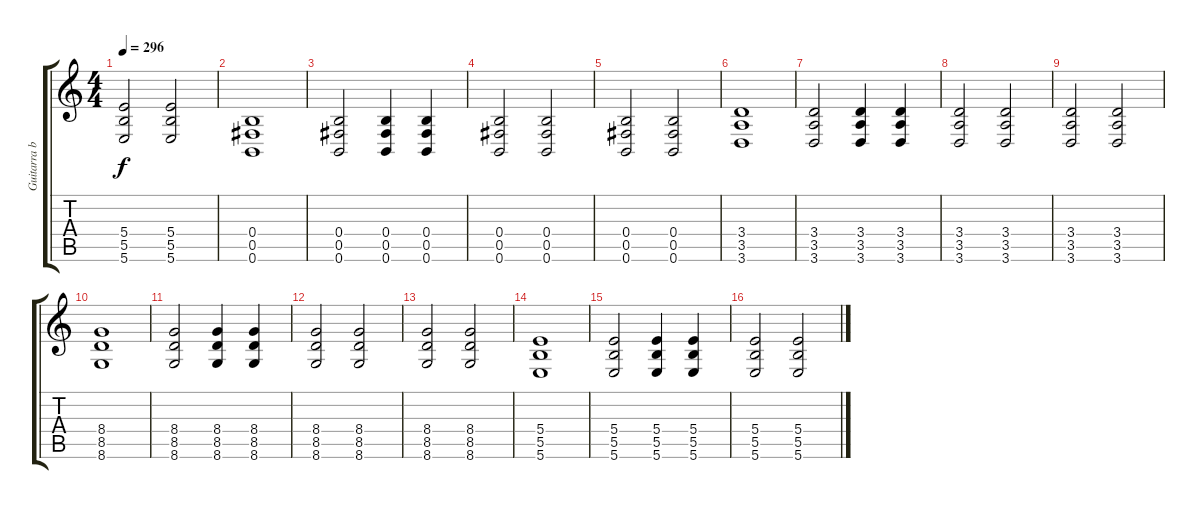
\track ("Guitarra base" "Guitarra b") {instrument distortionguitar}
\staff {score tabs}
\tuning (Db4 Ab3 E3 B2 Gb2 B1) {hide}
\ts (4 4)
\tempo 296
\clef g2
\ks c
(5.4 5.5 5.6).2{dy f} (5.4 5.5 5.6).2 |
(0.4 0.5 0.6).1 |
(0.4 0.5 0.6).2 (0.4 0.5 0.6).4 (0.4 0.5 0.6).4 |
(0.4 0.5 0.6).2 (0.4 0.5 0.6).2 |
(0.4 0.5 0.6).2 (0.4 0.5 0.6).2 |
(3.4 3.5 3.6).1 |
(3.4 3.5 3.6).2 (3.4 3.5 3.6).4 (3.4 3.5 3.6).4 |
(3.4 3.5 3.6).2 (3.4 3.5 3.6).2 |
(3.4 3.5 3.6).2 (3.4 3.5 3.6).2 |
(8.4 8.5 8.6).1 |
(8.4 8.5 8.6).2 (8.4 8.5 8.6).4 (8.4 8.5 8.6).4 |
(8.4 8.5 8.6).2 (8.4 8.5 8.6).2 |
(8.4 8.5 8.6).2 (8.4 8.5 8.6).2 |
(5.4 5.5 5.6).1 |
(5.4 5.5 5.6).2 (5.4 5.5 5.6).4 (5.4 5.5 5.6).4 |
(5.4 5.5 5.6).2 (5.4 5.5 5.6).2
